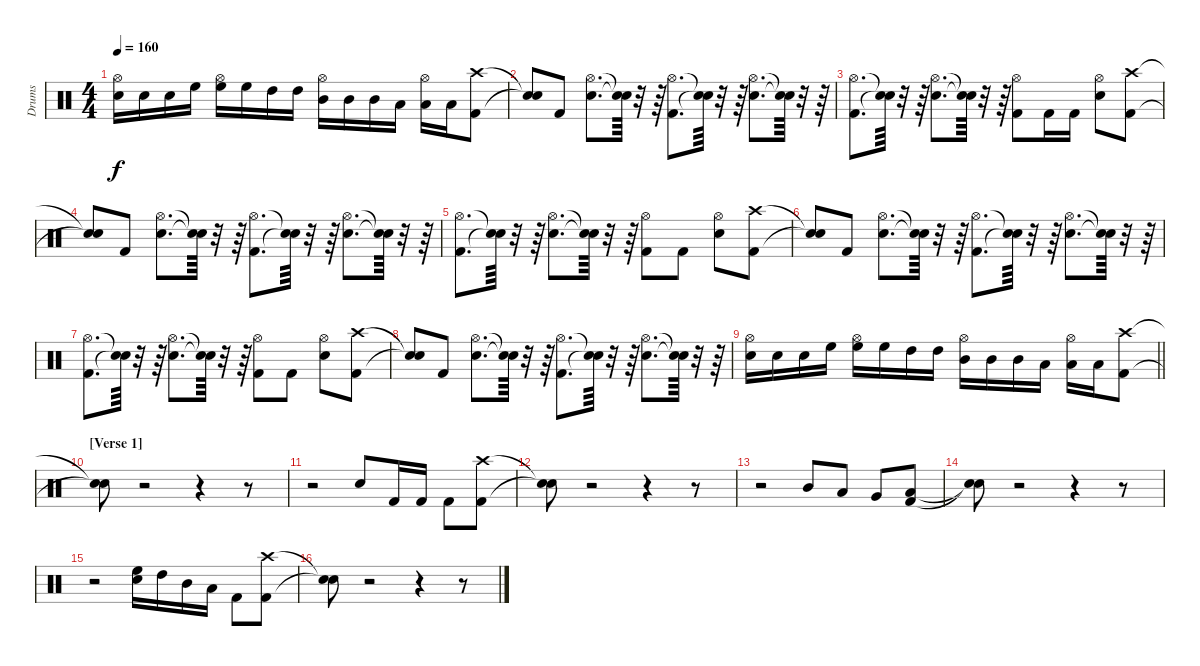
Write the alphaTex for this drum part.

\track ("Drums" "Drums") {instrument percussion}
\staff {score}
\articulation defaults
\ts (4 4)
\tempo 160
\clef neutral
\ks c
("Snare (hit) 2" "Hi-Hat (open)").16{dy f} "Snare (hit) 2".16 "Snare (hit) 2".16 "High Floor Tom (hit)".16 ("Hi-Hat (open)" "High Floor Tom (hit)").16 "High Floor Tom (hit)".16 "High Tom (hit)".16 "High Tom (hit)".16 ("Hi-Hat (open)" "Mid Tom (hit)").16 "Mid Tom (hit)".16 "Mid Tom (hit)".16 "Low Tom (hit)".16 ("Low Tom (hit)" "Hi-Hat (open)").16 "Low Tom (hit)".16 ("Kick (hit) 2" "Crash high (hit)").8 |
("Snare (hit)"{t} "Snare (hit)"{t}).8 "Kick (hit) 2".8 ("Snare (hit) 2" "Hi-Hat (open)").8{d} ("Snare (hit)"{t} "Snare (hit)"{t}).64 r.32 r.64 ("Kick (hit) 2" "Hi-Hat (open)").8{d} ("Snare (hit)"{t} "Snare (hit)"{t}).64 r.32 r.64 ("Snare (hit) 2" "Hi-Hat (open)").8{d} ("Snare (hit)"{t} "Snare (hit)"{t}).64 r.32 r.64 |
("Kick (hit) 2" "Hi-Hat (open)").8{d} ("Snare (hit)"{t} "Snare (hit)"{t}).64 r.32 r.64 ("Snare (hit) 2" "Hi-Hat (open)").8{d} ("Snare (hit)"{t} "Snare (hit)"{t}).64 r.32 r.64 ("Kick (hit) 2" "Hi-Hat (open)").8 "Kick (hit) 2".16 "Kick (hit) 2".16 ("Snare (hit) 2" "Hi-Hat (open)").8 ("Kick (hit) 2" "Crash high (hit)").8 |
("Snare (hit)"{t} "Snare (hit)"{t}).8 "Kick (hit) 2".8 ("Snare (hit) 2" "Hi-Hat (open)").8{d} ("Snare (hit)"{t} "Snare (hit)"{t}).64 r.32 r.64 ("Kick (hit) 2" "Hi-Hat (open)").8{d} ("Snare (hit)"{t} "Snare (hit)"{t}).64 r.32 r.64 ("Snare (hit) 2" "Hi-Hat (open)").8{d} ("Snare (hit)"{t} "Snare (hit)"{t}).64 r.32 r.64 |
("Kick (hit) 2" "Hi-Hat (open)").8{d} ("Snare (hit)"{t} "Snare (hit)"{t}).64 r.32 r.64 ("Snare (hit) 2" "Hi-Hat (open)").8{d} ("Snare (hit)"{t} "Snare (hit)"{t}).64 r.32 r.64 ("Kick (hit) 2" "Hi-Hat (open)").8 "Kick (hit) 2".8 ("Snare (hit) 2" "Hi-Hat (open)").8 ("Kick (hit) 2" "Crash high (hit)").8 |
("Snare (hit)"{t} "Snare (hit)"{t}).8 "Kick (hit) 2".8 ("Snare (hit) 2" "Hi-Hat (open)").8{d} ("Snare (hit)"{t} "Snare (hit)"{t}).64 r.32 r.64 ("Kick (hit) 2" "Hi-Hat (open)").8{d} ("Snare (hit)"{t} "Snare (hit)"{t}).64 r.32 r.64 ("Snare (hit) 2" "Hi-Hat (open)").8{d} ("Snare (hit)"{t} "Snare (hit)"{t}).64 r.32 r.64 |
("Kick (hit) 2" "Hi-Hat (open)").8{d} ("Snare (hit)"{t} "Snare (hit)"{t}).64 r.32 r.64 ("Snare (hit) 2" "Hi-Hat (open)").8{d} ("Snare (hit)"{t} "Snare (hit)"{t}).64 r.32 r.64 ("Kick (hit) 2" "Hi-Hat (open)").8 "Kick (hit) 2".8 ("Snare (hit) 2" "Hi-Hat (open)").8 ("Kick (hit) 2" "Crash high (hit)").8 |
("Snare (hit)"{t} "Snare (hit)"{t}).8 "Kick (hit) 2".8 ("Snare (hit) 2" "Hi-Hat (open)").8{d} ("Snare (hit)"{t} "Snare (hit)"{t}).64 r.32 r.64 ("Kick (hit) 2" "Hi-Hat (open)").8{d} ("Snare (hit)"{t} "Snare (hit)"{t}).64 r.32 r.64 ("Snare (hit) 2" "Hi-Hat (open)").8{d} ("Snare (hit)"{t} "Snare (hit)"{t}).64 r.32 r.64 |
\barLineRight lightlight
("Snare (hit) 2" "Hi-Hat (open)").16 "Snare (hit) 2".16 "Snare (hit) 2".16 "High Floor Tom (hit)".16 ("Hi-Hat (open)" "High Floor Tom (hit)").16 "High Floor Tom (hit)".16 "High Tom (hit)".16 "High Tom (hit)".16 ("Hi-Hat (open)" "Mid Tom (hit)").16 "Mid Tom (hit)".16 "Mid Tom (hit)".16 "Low Tom (hit)".16 ("Low Tom (hit)" "Hi-Hat (open)").16 "Low Tom (hit)".16 ("Kick (hit) 2" "Crash high (hit)").8 |
\section ("" "[Verse 1]")
("Snare (hit)"{t} "Snare (hit)"{t}).8 r.2 r.4 r.8 |
r.2 "Snare (hit) 2".8 "Kick (hit) 2".16 "Kick (hit) 2".16 "Kick (hit) 2".8 ("Kick (hit) 2" "Crash high (hit)").8 |
("Snare (hit)"{t} "Snare (hit)"{t}).8 r.2 r.4 r.8 |
r.2 "Mid Tom (hit)".8 "Low Tom (hit)".8 "Very Low Tom (hit)".8 ("Kick (hit) 2" "Low Floor Tom (hit)").8 |
("Snare (hit)"{t} "Snare (hit)"{t}).8 r.2 r.4 r.8 |
r.2 ("Snare (hit) 2" "High Floor Tom (hit)").16 "High Tom (hit)".16 "Mid Tom (hit)".16 "Low Tom (hit)".16 "Kick (hit) 2".8 ("Kick (hit) 2" "Crash high (hit)").8 |
("Snare (hit)"{t} "Snare (hit)"{t}).8 r.2 r.4 r.8
